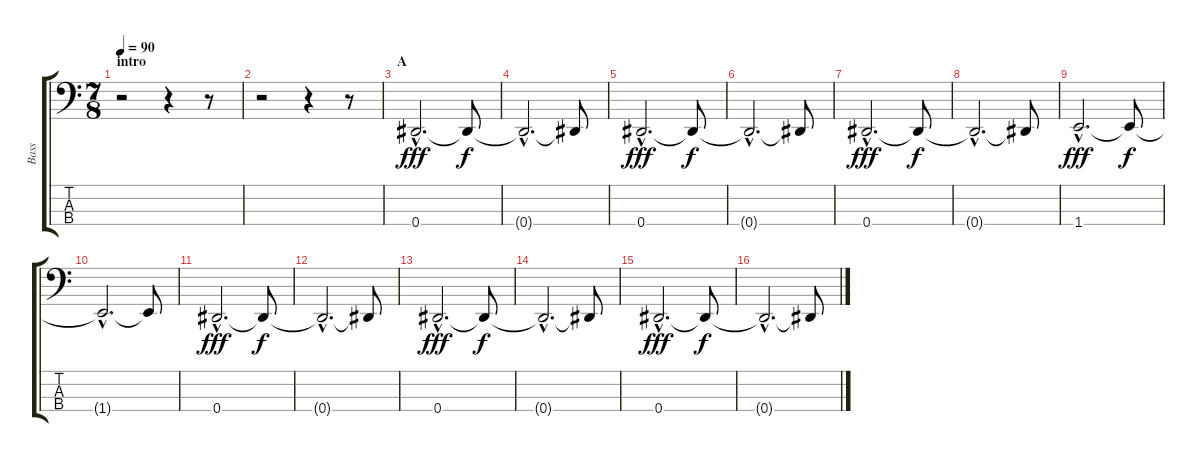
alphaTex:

\track ("Bass" "Bass") {instrument electricguitarjazz}
\staff {score tabs}
\tuning (Gb2 Db2 Ab1 Eb1) {hide}
\ts (7 8)
\section ("" "intro")
\tempo 90
\clef f4
\ks c
r.2{dy fff instrument electricguitarjazz} r.4 r.8 |
r.2 r.4 r.8 |
\section ("" "A")
0.4{hac}.2{d} 0.4{t}.8{dy f} |
0.4{hac t}.2{d} 0.4{t}.8 |
0.4{hac}.2{d dy fff} 0.4{t}.8{dy f} |
0.4{hac t}.2{d} 0.4{t}.8 |
0.4{hac}.2{d dy fff} 0.4{t}.8{dy f} |
0.4{hac t}.2{d} 0.4{t}.8 |
1.4{hac}.2{d dy fff} 1.4{t}.8{dy f} |
1.4{hac t}.2{d} 1.4{t}.8 |
0.4{hac}.2{d dy fff} 0.4{t}.8{dy f} |
0.4{hac t}.2{d} 0.4{t}.8 |
0.4{hac}.2{d dy fff} 0.4{t}.8{dy f} |
0.4{hac t}.2{d} 0.4{t}.8 |
0.4{hac}.2{d dy fff} 0.4{t}.8{dy f} |
0.4{hac t}.2{d} 0.4{t}.8
